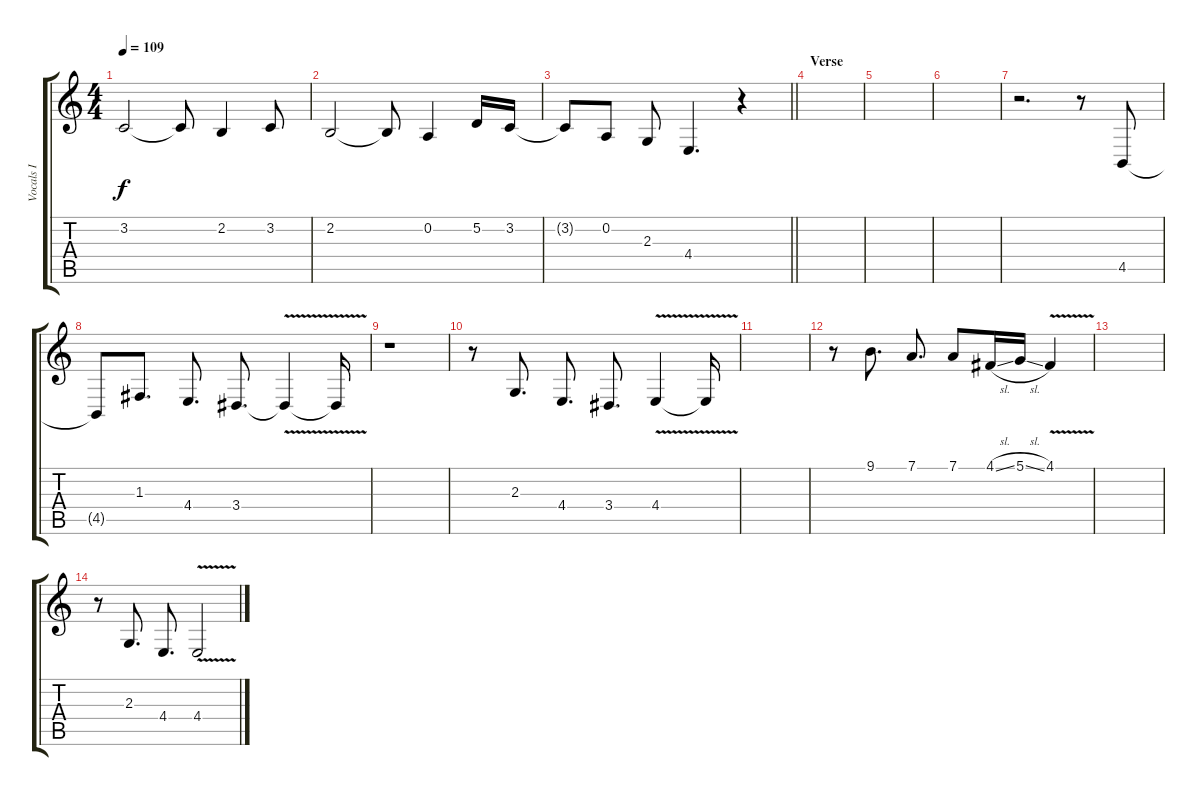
\track ("Vocals I" "Vocals I") {instrument englishhorn}
\staff {score tabs}
\tuning (D4 A3 F3 C3 G2 C2) {hide}
\ts (4 4)
\tempo 109
\clef g2
\ks c
3.2.2{dy f} 3.2{t}.8 2.2.4 3.2.8 |
2.2.2 2.2{t}.8 0.2.4 5.2.16 3.2.16 |
\barLineRight lightlight
3.2{t}.8 0.2.8 2.3.8 4.4.4{d} r.4 |
\section ("" "Verse")
|
|
|
r.2{d} r.8 4.5.8 |
4.5{t}.8 1.3.8{d} 4.4.8{d} 3.4.8{d} 3.4{v t}.4 3.4{t}.16 |
r.1 |
r.8 2.3.8{d} 4.4.8{d} 3.4.8{d} 4.4{v}.4 4.4{t}.16 |
|
r.8 9.1.8{d} 7.1.8{d} 7.1.8 4.1{sl}.16 5.1{sl}.16 4.1{v}.4 |
|
r.8 2.3.8{d} 4.4.8{d} 4.4{v}.2
